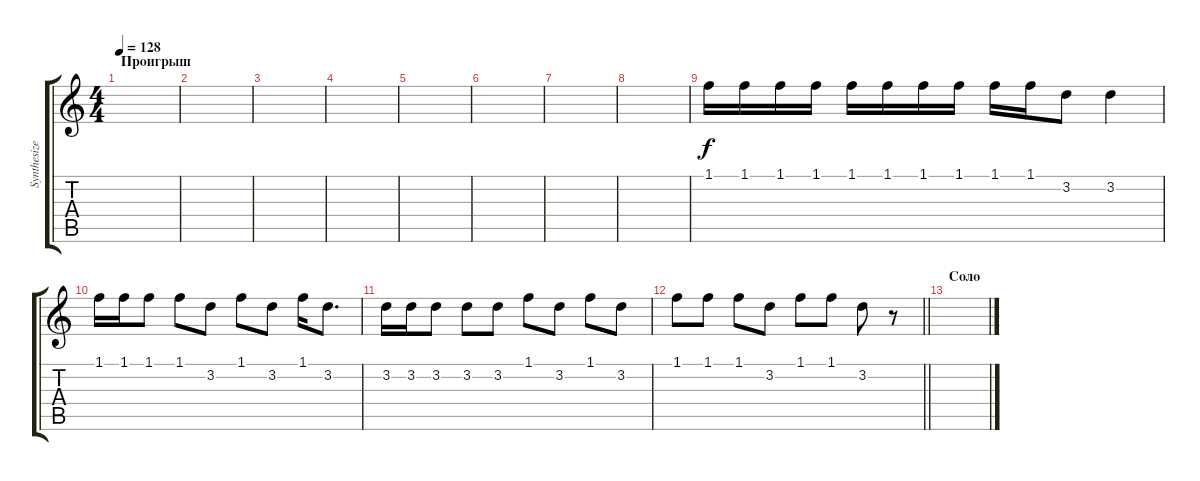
\track ("Synthesizer voice 2" "Synthesize") {instrument electricguitarclean}
\staff {score tabs}
\tuning (E4 B3 G3 D3 A2 E2) {hide}
\ts (4 4)
\section ("" "Проигрыш")
\tempo 128
\clef g2
\ks c
|
|
|
|
|
|
|
|
1.1.16{dy f} 1.1.16 1.1.16 1.1.16 1.1.16 1.1.16 1.1.16 1.1.16 1.1.16 1.1.16 3.2.8 3.2.4 |
1.1.16 1.1.16 1.1.8 1.1.8 3.2.8 1.1.8 3.2.8 1.1.16 3.2.8{d} |
3.2.16 3.2.16 3.2.8 3.2.8 3.2.8 1.1.8 3.2.8 1.1.8 3.2.8 |
\barLineRight lightlight
1.1.8 1.1.8 1.1.8 3.2.8 1.1.8 1.1.8 3.2.8 r.8 |
\section ("" "Соло")
